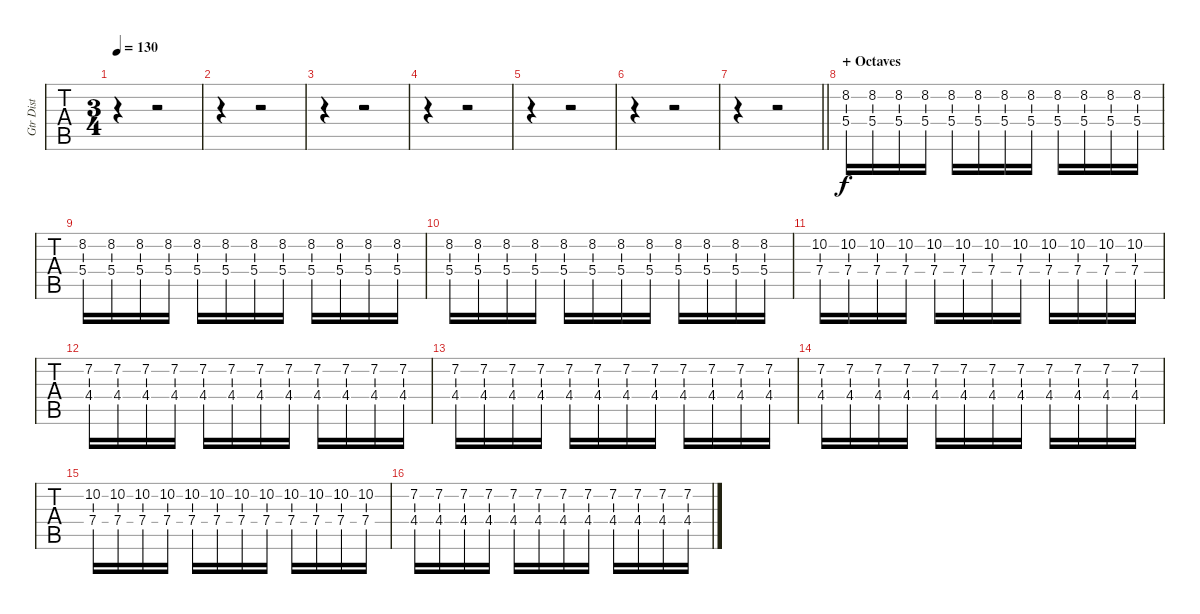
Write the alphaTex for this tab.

\track ("Gtr Dist" "Gtr Dist") {instrument distortionguitar}
\staff {tabs}
\tuning (E4 B3 G3 D3 A2 D2) {hide}
\ts (3 4)
\tempo 130
\clef g2
\ks c
r.4{dy f} r.2 |
r.4 r.2 |
r.4 r.2 |
r.4 r.2 |
r.4 r.2 |
r.4 r.2 |
\barLineRight lightlight
r.4 r.2 |
\section ("" "+ Octaves")
(8.2 5.4).16 (8.2 5.4).16 (8.2 5.4).16 (8.2 5.4).16 (8.2 5.4).16 (8.2 5.4).16 (8.2 5.4).16 (8.2 5.4).16 (8.2 5.4).16 (8.2 5.4).16 (8.2 5.4).16 (8.2 5.4).16 |
(8.2 5.4).16 (8.2 5.4).16 (8.2 5.4).16 (8.2 5.4).16 (8.2 5.4).16 (8.2 5.4).16 (8.2 5.4).16 (8.2 5.4).16 (8.2 5.4).16 (8.2 5.4).16 (8.2 5.4).16 (8.2 5.4).16 |
(8.2 5.4).16 (8.2 5.4).16 (8.2 5.4).16 (8.2 5.4).16 (8.2 5.4).16 (8.2 5.4).16 (8.2 5.4).16 (8.2 5.4).16 (8.2 5.4).16 (8.2 5.4).16 (8.2 5.4).16 (8.2 5.4).16 |
(10.2 7.4).16 (10.2 7.4).16 (10.2 7.4).16 (10.2 7.4).16 (10.2 7.4).16 (10.2 7.4).16 (10.2 7.4).16 (10.2 7.4).16 (10.2 7.4).16 (10.2 7.4).16 (10.2 7.4).16 (10.2 7.4).16 |
(7.2 4.4).16 (7.2 4.4).16 (7.2 4.4).16 (7.2 4.4).16 (7.2 4.4).16 (7.2 4.4).16 (7.2 4.4).16 (7.2 4.4).16 (7.2 4.4).16 (7.2 4.4).16 (7.2 4.4).16 (7.2 4.4).16 |
(7.2 4.4).16 (7.2 4.4).16 (7.2 4.4).16 (7.2 4.4).16 (7.2 4.4).16 (7.2 4.4).16 (7.2 4.4).16 (7.2 4.4).16 (7.2 4.4).16 (7.2 4.4).16 (7.2 4.4).16 (7.2 4.4).16 |
(7.2 4.4).16 (7.2 4.4).16 (7.2 4.4).16 (7.2 4.4).16 (7.2 4.4).16 (7.2 4.4).16 (7.2 4.4).16 (7.2 4.4).16 (7.2 4.4).16 (7.2 4.4).16 (7.2 4.4).16 (7.2 4.4).16 |
(10.2 7.4).16 (10.2 7.4).16 (10.2 7.4).16 (10.2 7.4).16 (10.2 7.4).16 (10.2 7.4).16 (10.2 7.4).16 (10.2 7.4).16 (10.2 7.4).16 (10.2 7.4).16 (10.2 7.4).16 (10.2 7.4).16 |
(7.2 4.4).16 (7.2 4.4).16 (7.2 4.4).16 (7.2 4.4).16 (7.2 4.4).16 (7.2 4.4).16 (7.2 4.4).16 (7.2 4.4).16 (7.2 4.4).16 (7.2 4.4).16 (7.2 4.4).16 (7.2 4.4).16
